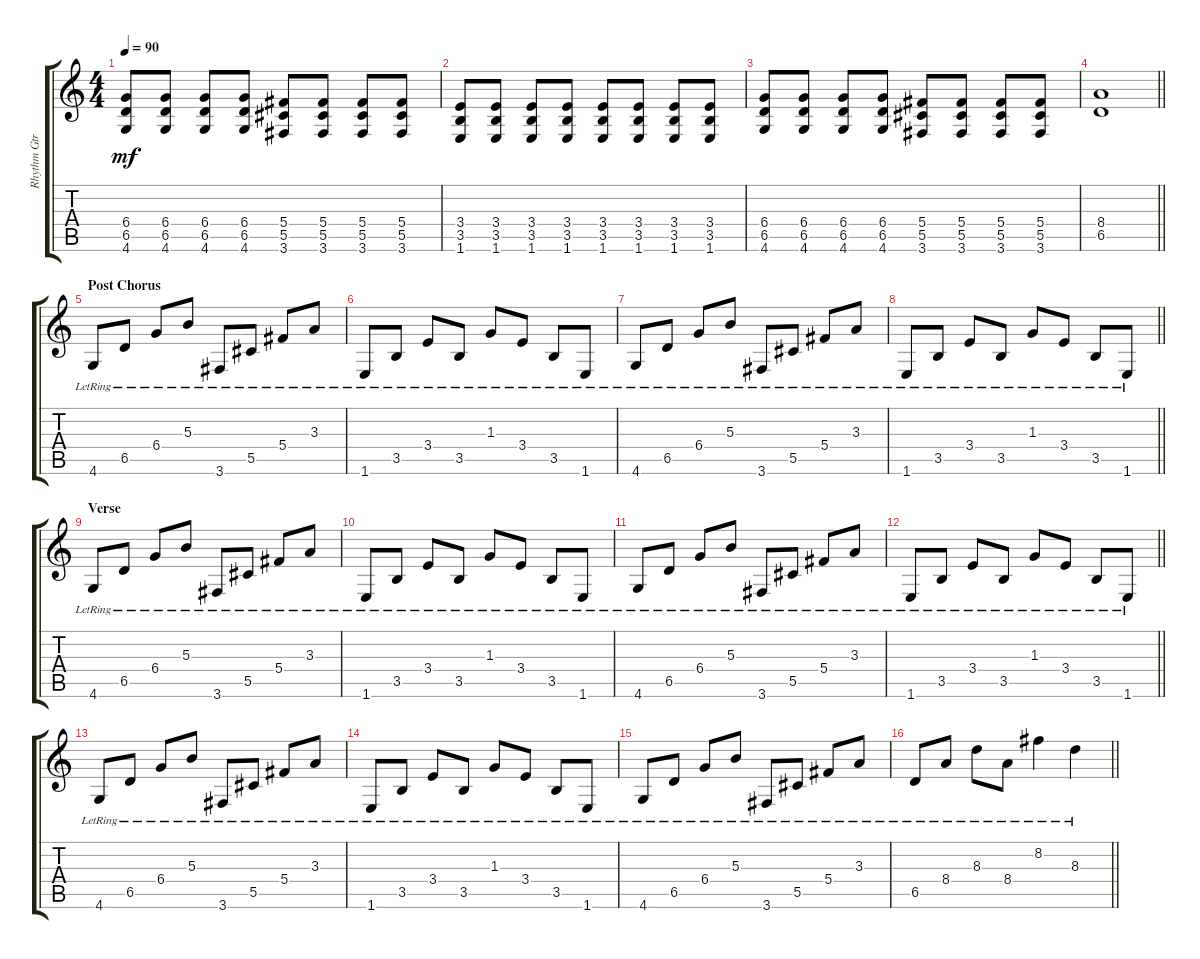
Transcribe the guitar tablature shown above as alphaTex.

\track ("Rhythm Gtr." "Rhythm Gtr") {instrument electricguitarclean}
\staff {score tabs}
\tuning (Eb4 Bb3 Gb3 Db3 Ab2 Eb2) {hide}
\ts (4 4)
\tempo 90
\clef g2
\ks c
(6.4 6.5 4.6).8{dy mf} (6.4 6.5 4.6).8 (6.4 6.5 4.6).8 (6.4 6.5 4.6).8 (5.4 5.5 3.6).8 (5.4 5.5 3.6).8 (5.4 5.5 3.6).8 (5.4 5.5 3.6).8 |
(3.4 3.5 1.6).8 (3.4 3.5 1.6).8 (3.4 3.5 1.6).8 (3.4 3.5 1.6).8 (3.4 3.5 1.6).8 (3.4 3.5 1.6).8 (3.4 3.5 1.6).8 (3.4 3.5 1.6).8 |
(6.4 6.5 4.6).8 (6.4 6.5 4.6).8 (6.4 6.5 4.6).8 (6.4 6.5 4.6).8 (5.4 5.5 3.6).8 (5.4 5.5 3.6).8 (5.4 5.5 3.6).8 (5.4 5.5 3.6).8 |
\barLineRight lightlight
(8.4 6.5).1 |
\section ("" "Post Chorus")
4.6{lr}.8 6.5{lr}.8 6.4{lr}.8 5.3{lr}.8 3.6{lr}.8 5.5{lr}.8 5.4{lr}.8 3.3{lr}.8 |
1.6{lr}.8 3.5{lr}.8 3.4{lr}.8 3.5{lr}.8 1.3{lr}.8 3.4{lr}.8 3.5{lr}.8 1.6{lr}.8 |
4.6{lr}.8 6.5{lr}.8 6.4{lr}.8 5.3{lr}.8 3.6{lr}.8 5.5{lr}.8 5.4{lr}.8 3.3{lr}.8 |
\barLineRight lightlight
1.6{lr}.8 3.5{lr}.8 3.4{lr}.8 3.5{lr}.8 1.3{lr}.8 3.4{lr}.8 3.5{lr}.8 1.6{lr}.8 |
\section ("" "Verse")
4.6{lr}.8 6.5{lr}.8 6.4{lr}.8 5.3{lr}.8 3.6{lr}.8 5.5{lr}.8 5.4{lr}.8 3.3{lr}.8 |
1.6{lr}.8 3.5{lr}.8 3.4{lr}.8 3.5{lr}.8 1.3{lr}.8 3.4{lr}.8 3.5{lr}.8 1.6{lr}.8 |
4.6{lr}.8 6.5{lr}.8 6.4{lr}.8 5.3{lr}.8 3.6{lr}.8 5.5{lr}.8 5.4{lr}.8 3.3{lr}.8 |
\barLineRight lightlight
1.6{lr}.8 3.5{lr}.8 3.4{lr}.8 3.5{lr}.8 1.3{lr}.8 3.4{lr}.8 3.5{lr}.8 1.6{lr}.8 |
4.6{lr}.8 6.5{lr}.8 6.4{lr}.8 5.3{lr}.8 3.6{lr}.8 5.5{lr}.8 5.4{lr}.8 3.3{lr}.8 |
1.6{lr}.8 3.5{lr}.8 3.4{lr}.8 3.5{lr}.8 1.3{lr}.8 3.4{lr}.8 3.5{lr}.8 1.6{lr}.8 |
4.6{lr}.8 6.5{lr}.8 6.4{lr}.8 5.3{lr}.8 3.6{lr}.8 5.5{lr}.8 5.4{lr}.8 3.3{lr}.8 |
\barLineRight lightlight
6.5{lr}.8 8.4{lr}.8 8.3{lr}.8 8.4{lr}.8 8.2{lr}.4 8.3{lr}.4
